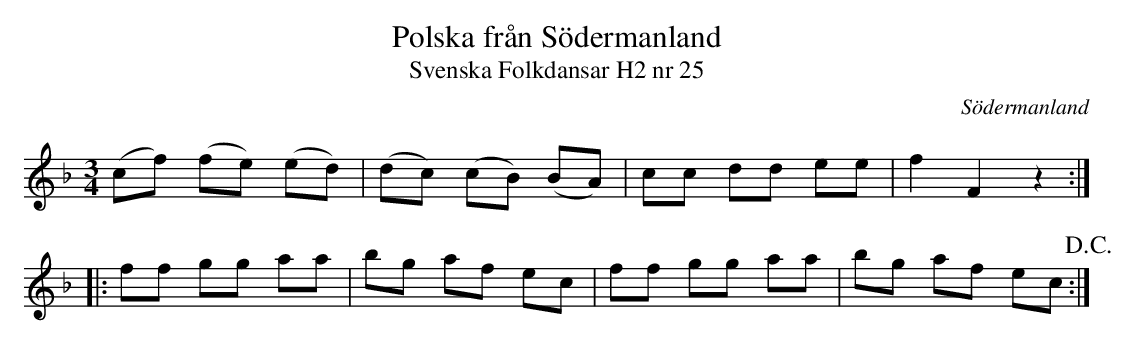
X:1
T:Polska från Södermanland
T:Svenska Folkdansar H2 nr 25
O:Södermanland
U:V=wedge
U:t=tenuto
M:3/4
L:1/8
K: F
(cf) (fe) (ed) | (dc) (cB) (BA) | cc dd ee | f2 F2 z2 ::
ff gg aa | bg af ec | ff gg aa | bg af ec !D.C.! :|
